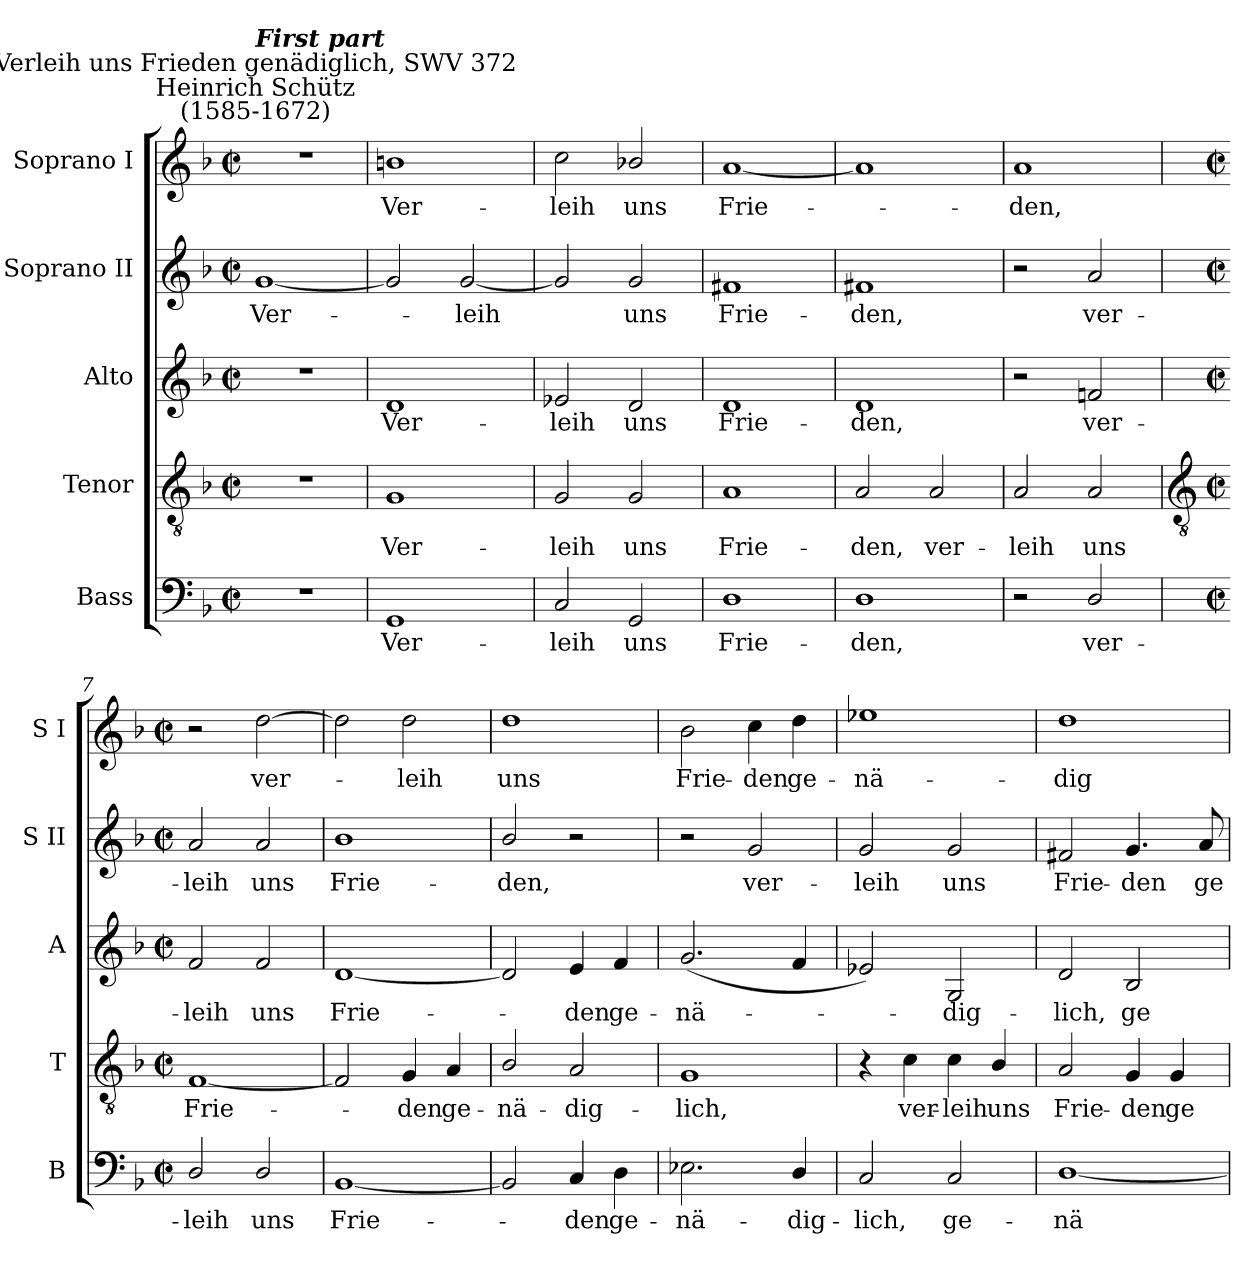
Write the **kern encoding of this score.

**kern	**text	**kern	**text	**kern	**text	**kern	**text	**kern	**text
*part5	*part5	*part4	*part4	*part3	*part3	*part2	*part2	*part1	*part1
*staff5	*staff5	*staff4	*staff4	*staff3	*staff3	*staff2	*staff2	*staff1	*staff1
*I"Bass	*	*I"Tenor	*	*I"Alto	*	*I"Soprano II	*	*I"Soprano I	*
*I'B	*	*I'T	*	*I'A	*	*I'S II	*	*I'S I	*
*clefF4	*	*clefGv2	*	*clefG2	*	*clefG2	*	*clefG2	*
*k[b-]	*	*k[b-]	*	*k[b-]	*	*k[b-]	*	*k[b-]	*
*F:	*	*F:	*	*F:	*	*F:	*	*F:	*
*M2/2	*	*M2/2	*	*M2/2	*	*M2/2	*	*M2/2	*
*met(c|)	*	*met(c|)	*	*met(c|)	*	*met(c|)	*	*met(c|)	*
=1	=1	=1	=1	=1	=1	=1	=1	=1	=1
!	!	!	!	!	!	!	!	!LO:TX:a:cj:t=Heinrich Schütz\n(1585-1672)	!
!	!	!	!	!	!	!	!	!LO:TX:a:cj:t=Verleih uns Frieden genädiglich, SWV 372	!
!	!	!	!	!	!	!	!	!LO:TX:a:Bi:t=First part	!
!	!	!	!	!	!	!	!LO:LY:b	!	!
1r	.	1r	.	1r	.	[1g	Ver-	1r	.
=2	=2	=2	=2	=2	=2	=2	=2	=2	=2
!	!LO:LY:b	!	!LO:LY:b	!	!LO:LY:b	!	!	!	!LO:LY:b
1GG	Ver-	1G	Ver-	1d	Ver-	2g]	.	1bn	Ver-
!	!	!	!	!	!	!	!LO:LY:b	!	!
.	.	.	.	.	.	[2g	leih	.	.
=3	=3	=3	=3	=3	=3	=3	=3	=3	=3
!	!LO:LY:b	!	!LO:LY:b	!	!LO:LY:b	!	!	!	!LO:LY:b
2C	-leih	2G	-leih	2e-X	-leih	2g]	.	2cc	-leih
!	!LO:LY:b	!	!LO:LY:b	!	!LO:LY:b	!	!LO:LY:b	!	!LO:LY:b
2GG	uns	2G	uns	2d	uns	2g	uns	2b-X/	uns
=4	=4	=4	=4	=4	=4	=4	=4	=4	=4
!	!LO:LY:b	!	!LO:LY:b	!	!LO:LY:b	!	!LO:LY:b	!	!LO:LY:b
1D	Frie-	1A	Frie-	1d	Frie-	1f#X	Frie-	[1a	Frie-
=5	=5	=5	=5	=5	=5	=5	=5	=5	=5
!	!LO:LY:b	!	!LO:LY:b	!	!LO:LY:b	!	!LO:LY:b	!	!
1D	-den,	2A	-den,	1d	-den,	1f#X	-den,	1a]	.
!	!	!	!LO:LY:b	!	!	!	!	!	!
.	.	2A	ver-	.	.	.	.	.	.
=6	=6	=6	=6	=6	=6	=6	=6	=6	=6
!	!	!	!LO:LY:b	!	!	!	!	!	!LO:LY:b
2r	.	2A	-leih	2r	.	2r	.	1a	den,
!	!LO:LY:b	!	!LO:LY:b	!	!LO:LY:b	!	!LO:LY:b	!	!
2D/	ver-	2A	uns	2fn	ver-	2a	ver-	.	.
!!LO:LB:g=z
=7	=7	=7	=7	=7	=7	=7	=7	=7	=7
*	*	*clefGv2	*	*	*	*	*	*	*
*M2/2	*	*M2/2	*	*M2/2	*	*M2/2	*	*M2/2	*
*met(c|)	*	*met(c|)	*	*met(c|)	*	*met(c|)	*	*met(c|)	*
!	!LO:LY:b	!	!LO:LY:b	!	!LO:LY:b	!	!LO:LY:b	!	!
2D/	-leih	[1F	Frie-	2f	-leih	2a	-leih	2r	.
!	!LO:LY:b	!	!	!	!LO:LY:b	!	!LO:LY:b	!	!LO:LY:b
2D/	uns	.	.	2f	uns	2a	uns	[2dd	ver-
=8	=8	=8	=8	=8	=8	=8	=8	=8	=8
!	!LO:LY:b	!	!	!	!LO:LY:b	!	!LO:LY:b	!	!
[1BB-	Frie-	2F]	.	[1d	Frie-	1b-	Frie-	2dd]	.
!	!	!	!LO:LY:b	!	!	!	!	!	!LO:LY:b
.	.	4G	den	.	.	.	.	2dd	leih
!	!	!	!LO:LY:b	!	!	!	!	!	!
.	.	4A	ge-	.	.	.	.	.	.
=9	=9	=9	=9	=9	=9	=9	=9	=9	=9
!	!	!	!LO:LY:b	!	!	!	!LO:LY:b	!	!LO:LY:b
2BB-]	.	2B-/	-nä-	2d]	.	2b-/	-den,	1dd	uns
!	!LO:LY:b	!	!LO:LY:b	!	!LO:LY:b	!	!	!	!
4C	den	2A	-dig-	4e	den	2r	.	.	.
!	!LO:LY:b	!	!	!	!LO:LY:b	!	!	!	!
4D	ge-	.	.	4f	ge-	.	.	.	.
=10	=10	=10	=10	=10	=10	=10	=10	=10	=10
!	!LO:LY:b	!	!LO:LY:b	!	!LO:LY:b	!	!	!	!LO:LY:b
2.E-X	-nä-	1G	-lich,	(<2.g	-nä-	2r	.	2b-	Frie-
!	!	!	!	!	!	!	!LO:LY:b	!	!LO:LY:b
.	.	.	.	.	.	2g	ver-	4cc	-den
!	!LO:LY:b	!	!	!	!	!	!	!	!LO:LY:b
4D/	-dig-	.	.	4f	.	.	.	4dd	ge-
=11	=11	=11	=11	=11	=11	=11	=11	=11	=11
!	!LO:LY:b	!	!	!	!	!	!LO:LY:b	!	!LO:LY:b
2C	-lich,	4r	.	2e-X)	.	2g	-leih	1ee-X	-nä-
!	!	!	!LO:LY:b	!	!	!	!	!	!
.	.	4c	ver-	.	.	.	.	.	.
!	!LO:LY:b	!	!LO:LY:b	!	!LO:LY:b	!	!LO:LY:b	!	!
2C	ge-	4c	-leih	2G	dig-	2g	uns	.	.
!	!	!	!LO:LY:b	!	!	!	!	!	!
.	.	4B-/	uns	.	.	.	.	.	.
=12	=12	=12	=12	=12	=12	=12	=12	=12	=12
!	!LO:LY:b	!	!LO:LY:b	!	!LO:LY:b	!	!LO:LY:b	!	!LO:LY:b
[1D/	-nä-	2A	Frie-	2d	-lich,	2f#X	Frie-	1dd	-dig-
!	!	!	!LO:LY:b	!	!LO:LY:b	!	!LO:LY:b	!	!
.	.	4G	-den	2B-	ge-	4.g	-den	.	.
!	!	!	!LO:LY:b	!	!	!	!	!	!
.	.	4G	ge-	.	.	.	.	.	.
!	!	!	!	!	!	!	!LO:LY:b	!	!
.	.	.	.	.	.	8a	ge-	.	.
=	=	=	=	=	=	=	=	=	=
*-	*-	*-	*-	*-	*-	*-	*-	*-	*-
